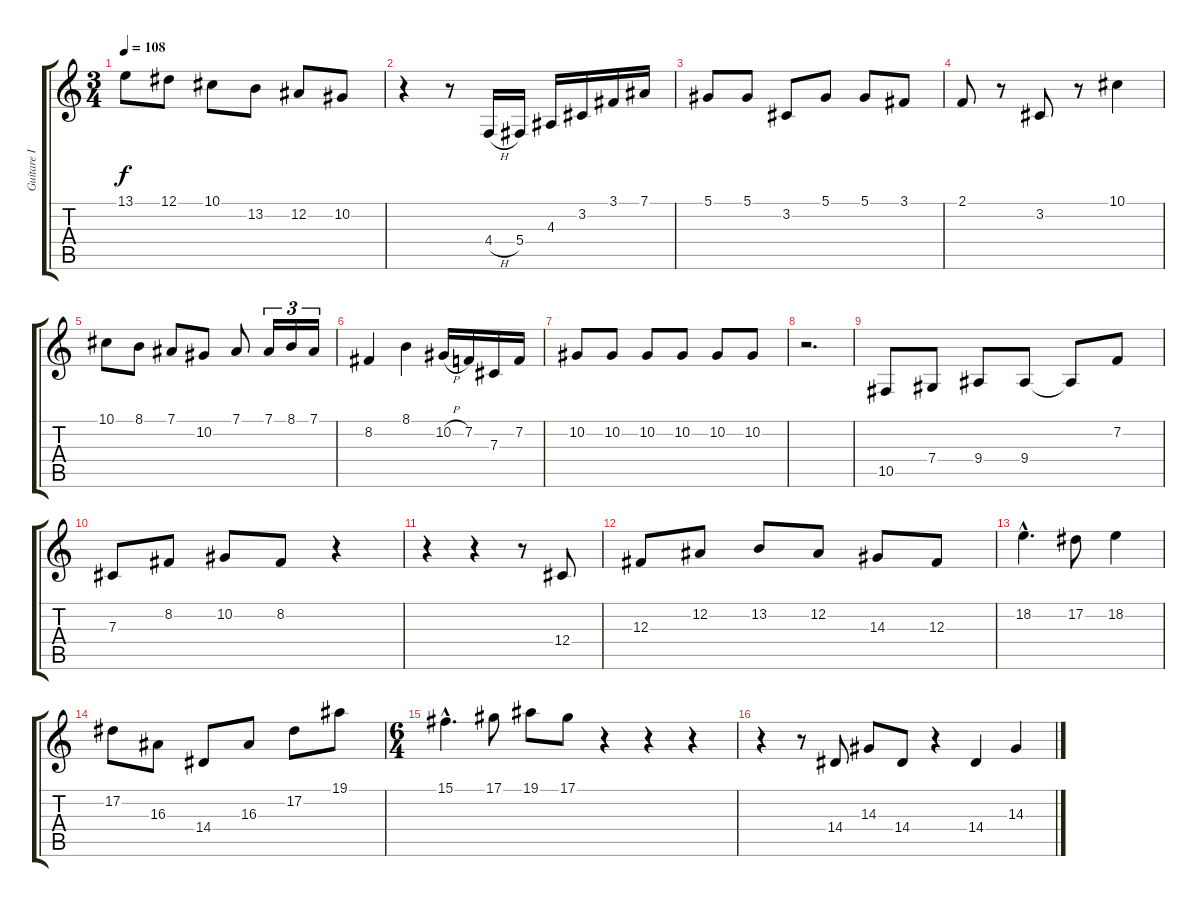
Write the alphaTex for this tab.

\track ("Guitare I ( Orchestre )" "Guitare I ") {instrument stringensemble1}
\staff {score tabs}
\tuning (Eb4 Bb3 Gb3 Db3 Ab2 Eb2) {hide}
\ts (3 4)
\tempo 108
\clef g2
\ks c
13.1.8{dy f} 12.1.8 10.1.8 13.2.8 12.2.8 10.2.8 |
r.4 r.8 4.4{h}.16 5.4.16 4.3.16 3.2.16 3.1.16 7.1.16 |
5.1.8 5.1.8 3.2.8 5.1.8 5.1.8 3.1.8 |
2.1.8 r.8 3.2.8 r.8 10.1.4 |
10.1.8 8.1.8 7.1.8 10.2.8 7.1.8 7.1.16{tu (3 2)} 8.1.16{tu (3 2)} 7.1.16{tu (3 2)} |
8.2.4 8.1.4 10.2{h}.16 7.2.16 7.3.16 7.2.16 |
10.2.8 10.2.8 10.2.8 10.2.8 10.2.8 10.2.8 |
r.2{d} |
10.5.8 7.4.8 9.4.8 9.4.8 9.4{t}.8 7.2.8 |
7.3.8 8.2.8 10.2.8 8.2.8 r.4 |
r.4 r.4 r.8 12.4.8 |
12.3.8 12.2.8 13.2.8 12.2.8 14.3.8 12.3.8 |
18.2{hac}.4{d} 17.2.8 18.2.4 |
17.2.8 16.3.8 14.4.8 16.3.8 17.2.8 19.1.8 |
\ts (6 4)
15.1{hac}.4{d} 17.1.8 19.1.8 17.1.8 r.4 r.4 r.4 |
r.4 r.8 14.4.8 14.3.8 14.4.8 r.4 14.4.4 14.3.4
